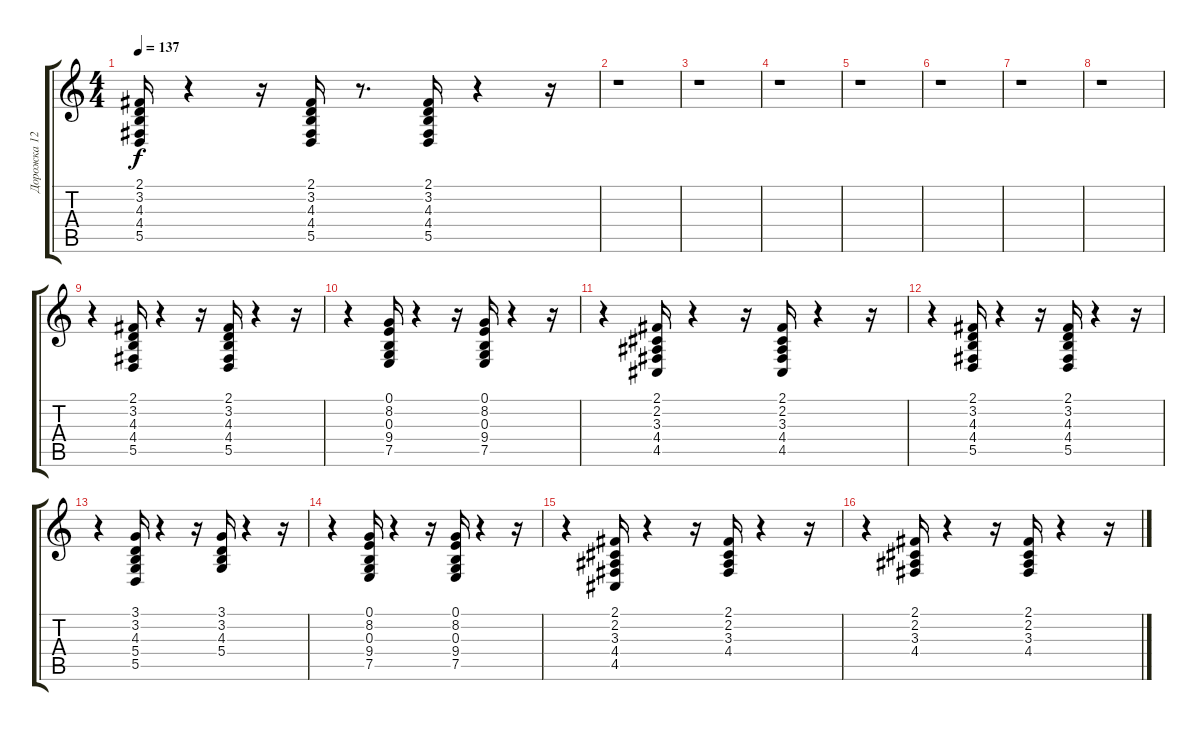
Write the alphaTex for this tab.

\track ("Дорожка 12" "Дорожка 12") {instrument clavinet}
\staff {score tabs}
\tuning (E4 B3 G3 D3 A2 E2) {hide}
\ts (4 4)
\tempo 137
\clef g2
\ks c
(2.1 3.2 4.3 4.4 5.5).16{dy f} r.4 r.16 (2.1 3.2 4.3 4.4 5.5).16 r.8{d} (2.1 3.2 4.3 4.4 5.5).16 r.4 r.16 |
r.1 |
r.1 |
r.1 |
r.1 |
r.1 |
r.1 |
r.1 |
r.4 (2.1 3.2 4.3 4.4 5.5).16 r.4 r.16 (2.1 3.2 4.3 4.4 5.5).16 r.4 r.16 |
r.4 (0.1 8.2 0.3 9.4 7.5).16 r.4 r.16 (0.1 8.2 0.3 9.4 7.5).16 r.4 r.16 |
r.4 (2.1 2.2 3.3 4.4 4.5).16 r.4 r.16 (2.1 2.2 3.3 4.4 4.5).16 r.4 r.16 |
r.4 (2.1 3.2 4.3 4.4 5.5).16 r.4 r.16 (2.1 3.2 4.3 4.4 5.5).16 r.4 r.16 |
r.4 (3.1 3.2 4.3 5.4 5.5).16 r.4 r.16 (3.1 3.2 4.3 5.4).16 r.4 r.16 |
r.4 (0.1 8.2 0.3 9.4 7.5).16 r.4 r.16 (0.1 8.2 0.3 9.4 7.5).16 r.4 r.16 |
r.4 (2.1 2.2 3.3 4.4 4.5).16 r.4 r.16 (2.1 2.2 3.3 4.4).16 r.4 r.16 |
r.4 (2.1 2.2 3.3 4.4).16 r.4 r.16 (2.1 2.2 3.3 4.4).16 r.4 r.16
